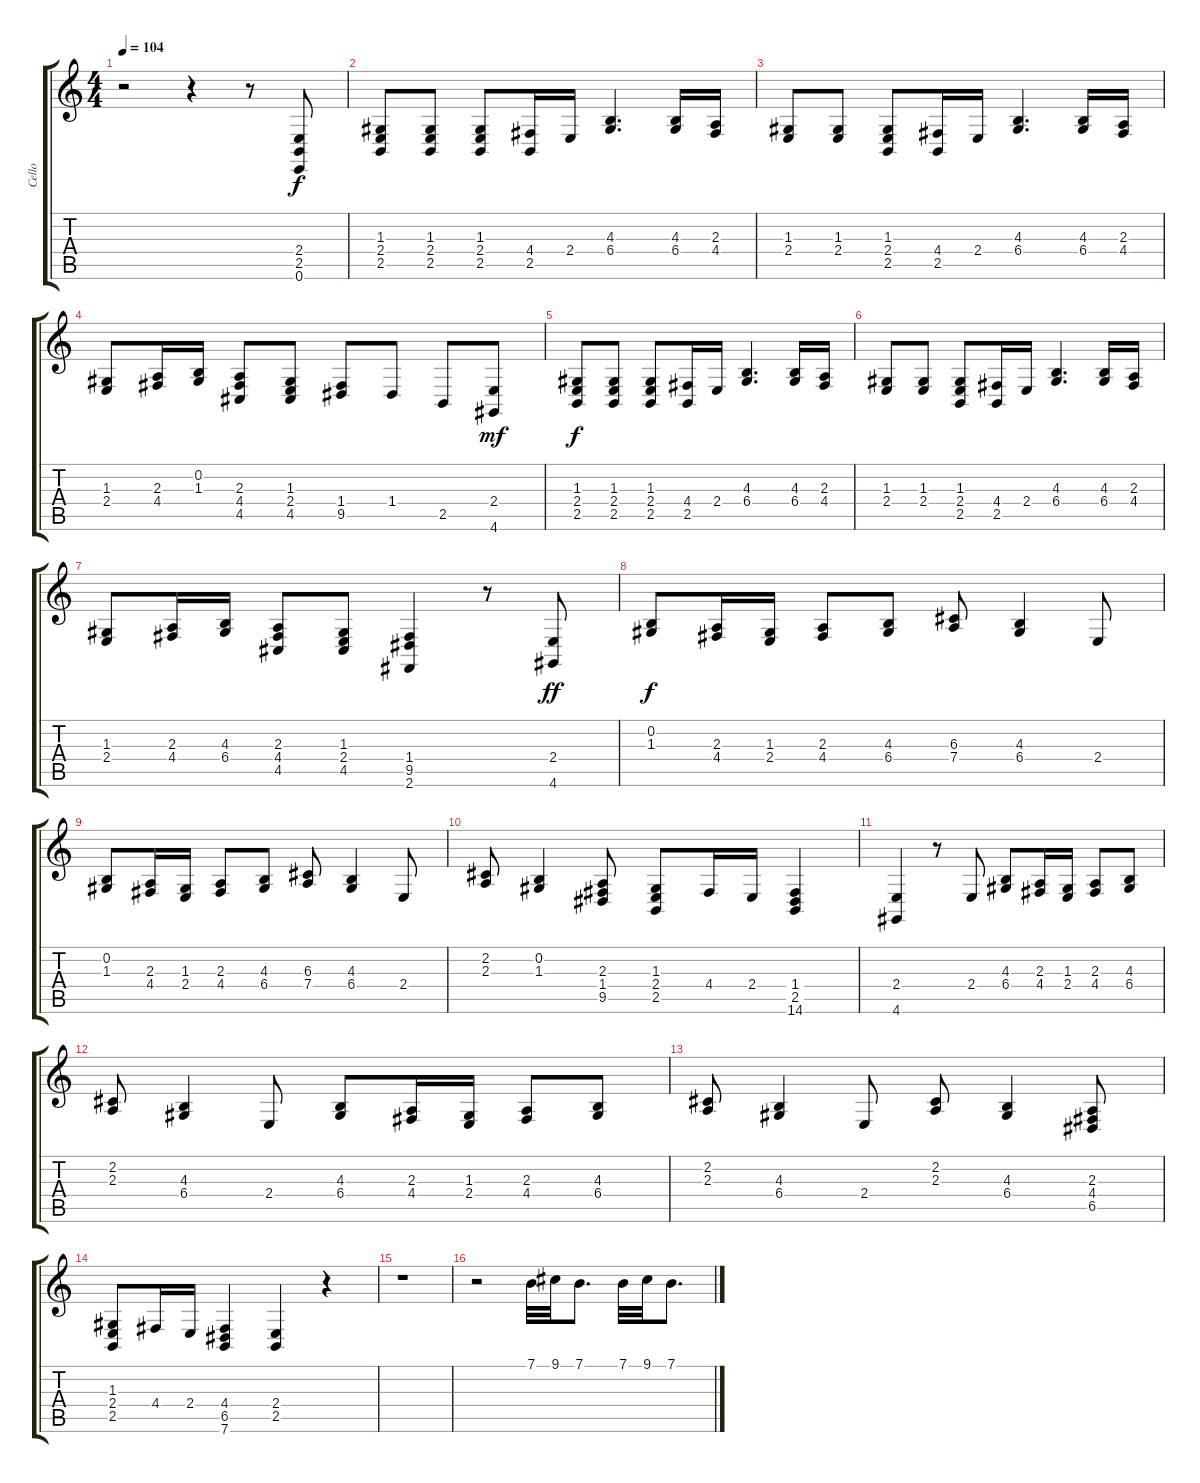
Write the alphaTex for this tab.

\track ("Cello" "Cello") {instrument cello}
\staff {score tabs}
\tuning (E4 B3 G3 D3 A2 E2) {hide}
\ts (4 4)
\tempo 104
\clef g2
\ks c
r.2{dy f instrument cello} r.4 r.8 (2.4 2.5 0.6).8 |
(1.3 2.4 2.5).8 (1.3 2.4 2.5).8 (1.3 2.4 2.5).8 (4.4 2.5).16 2.4.16 (4.3 6.4).4{d} (4.3 6.4).16 (2.3 4.4).16 |
(1.3 2.4).8 (1.3 2.4).8 (1.3 2.4 2.5).8 (4.4 2.5).16 2.4.16 (4.3 6.4).4{d} (4.3 6.4).16 (2.3 4.4).16 |
(1.3 2.4).8 (2.3 4.4).16 (0.2 1.3).16 (2.3 4.4 4.5).8 (1.3 2.4 4.5).8 (1.4 9.5).8 1.4.8 2.5.8 (2.4 4.6).8{dy mf} |
(1.3 2.4 2.5).8{dy f} (1.3 2.4 2.5).8 (1.3 2.4 2.5).8 (4.4 2.5).16 2.4.16 (4.3 6.4).4{d} (4.3 6.4).16 (2.3 4.4).16 |
(1.3 2.4).8 (1.3 2.4).8 (1.3 2.4 2.5).8 (4.4 2.5).16 2.4.16 (4.3 6.4).4{d} (4.3 6.4).16 (2.3 4.4).16 |
(1.3 2.4).8 (2.3 4.4).16 (4.3 6.4).16 (2.3 4.4 4.5).8 (1.3 2.4 4.5).8 (1.4 9.5 2.6).4 r.8 (2.4 4.6).8{dy ff} |
(0.2 1.3).8{dy f} (2.3 4.4).16 (1.3 2.4).16 (2.3 4.4).8 (4.3 6.4).8 (6.3 7.4).8 (4.3 6.4).4 2.4.8 |
(0.2 1.3).8 (2.3 4.4).16 (1.3 2.4).16 (2.3 4.4).8 (4.3 6.4).8 (6.3 7.4).8 (4.3 6.4).4 2.4.8 |
(2.2 2.3).8 (0.2 1.3).4 (2.3 1.4 9.5).8 (1.3 2.4 2.5).8 4.4.16 2.4.16 (1.4 2.5 14.6).4 |
(2.4 4.6).4 r.8 2.4.8 (4.3 6.4).8 (2.3 4.4).16 (1.3 2.4).16 (2.3 4.4).8 (4.3 6.4).8 |
(2.2 2.3).8 (4.3 6.4).4 2.4.8 (4.3 6.4).8 (2.3 4.4).16 (1.3 2.4).16 (2.3 4.4).8 (4.3 6.4).8 |
(2.2 2.3).8 (4.3 6.4).4 2.4.8 (2.2 2.3).8 (4.3 6.4).4 (2.3 4.4 6.5).8 |
(1.3 2.4 2.5).8 4.4.16 2.4.16 (4.4 6.5 7.6).4 (2.4 2.5).4 r.4 |
r.1{volume 12 balance 2 instrument violin} |
r.2 7.1.32 9.1.32 7.1.8{d} 7.1.32 9.1.32 7.1.8{d}
